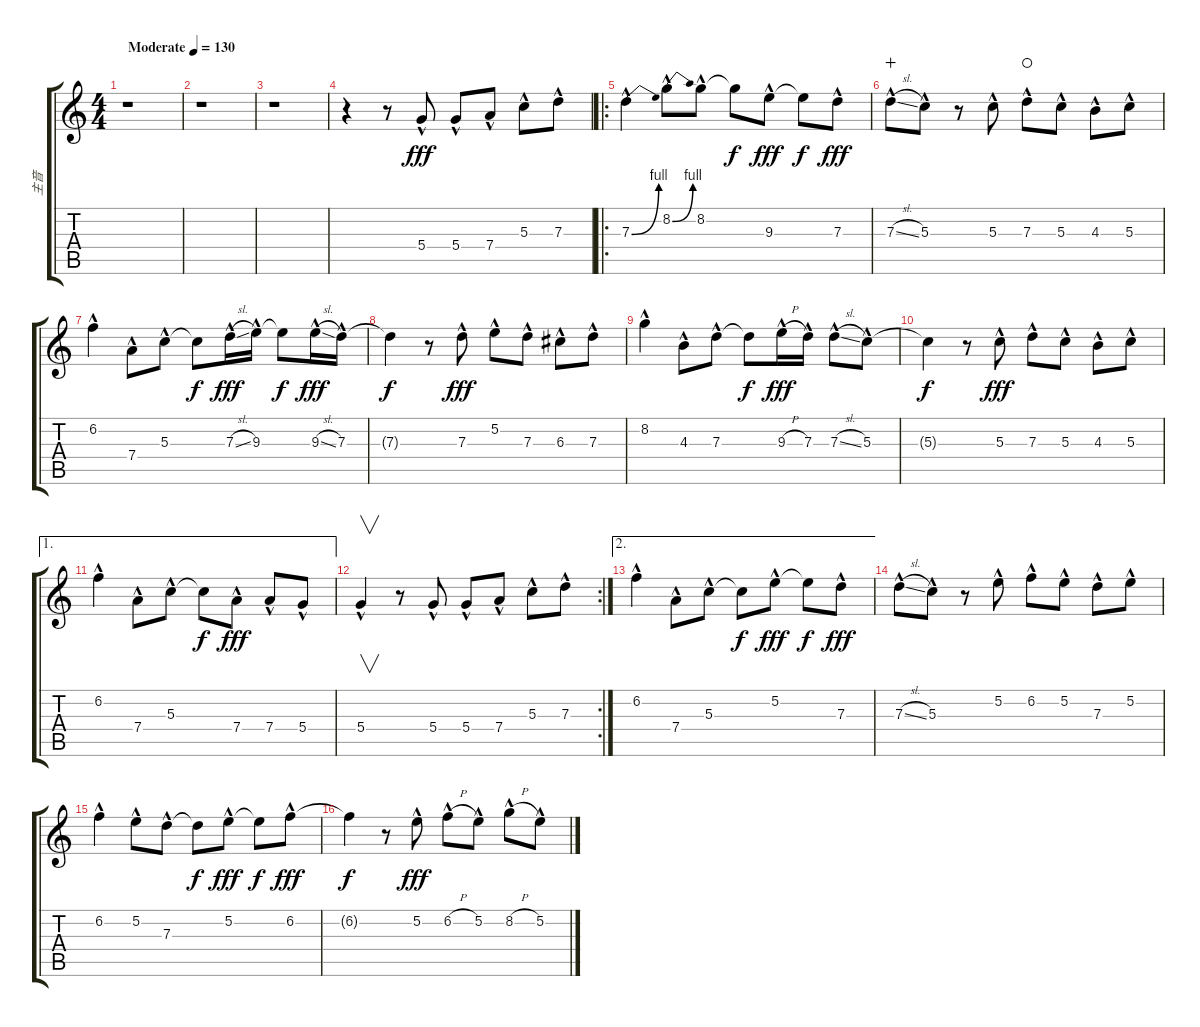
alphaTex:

\track ("主音" "主音") {instrument overdrivenguitar}
\staff {score tabs}
\tuning (E4 B3 G3 D3 A2 E2) {hide}
\ts (4 4)
\tempo (130 "Moderate")
\clef g2
\ks c
r.1{dy fff instrument overdrivenguitar} |
r.1 |
r.1 |
r.4 r.8 5.4{hac}.8 5.4{hac}.8 7.4{hac}.8 5.3{hac}.8 7.3{hac}.8 |
\ro
7.3{be (bend 0 0 60 4) hac}.4 8.2{be (bend 0 0 60 4) hac}.8 8.2{hac}.8 8.2{t}.8{dy f} 9.3{hac}.8{dy fff} 9.3{t}.8{dy f} 7.3{hac}.8{dy fff} |
7.3{sl hac}.8{wahc} 5.3{hac}.8 r.8 5.3{hac}.8 7.3{hac}.8{waho} 5.3{hac}.8 4.3{hac}.8 5.3{hac}.8 |
6.2{hac}.4 7.4{hac}.8 5.3{hac}.8 5.3{t}.8{dy f} 7.3{sl hac}.16{dy fff} 9.3{hac}.16 9.3{t}.8{dy f} 9.3{sl hac}.16{dy fff} 7.3{hac}.16 |
7.3{t}.4{dy f} r.8 7.3{hac}.8{dy fff} 5.2{hac}.8 7.3{hac}.8 6.3{hac}.8 7.3{hac}.8 |
8.2{hac}.4 4.3{hac}.8 7.3{hac}.8 7.3{t}.8{dy f} 9.3{h hac}.16{dy fff} 7.3{hac}.16 7.3{sl hac}.8 5.3{hac}.8 |
5.3{t}.4{dy f} r.8 5.3{hac}.8{dy fff} 7.3{hac}.8 5.3{hac}.8 4.3{hac}.8 5.3{hac}.8 |
\ae 1
6.2{hac}.4 7.4{hac}.8 5.3{hac}.8 5.3{t}.8{dy f} 7.4{hac}.8{dy fff} 7.4{hac}.8 5.4{hac}.8 |
\rc 2
5.4{hac}.4{v} r.8 5.4{hac}.8 5.4{hac}.8 7.4{hac}.8 5.3{hac}.8 7.3{hac}.8 |
\ae 2
6.2{hac}.4 7.4{hac}.8 5.3{hac}.8 5.3{t}.8{dy f} 5.2{hac}.8{dy fff} 5.2{t}.8{dy f} 7.3{hac}.8{dy fff} |
7.3{sl hac}.8 5.3{hac}.8 r.8 5.2{hac}.8 6.2{hac}.8 5.2{hac}.8 7.3{hac}.8 5.2{hac}.8 |
6.2{hac}.4 5.2{hac}.8 7.3{hac}.8 7.3{t}.8{dy f} 5.2{hac}.8{dy fff} 5.2{t}.8{dy f} 6.2{hac}.8{dy fff} |
6.2{t}.4{dy f} r.8 5.2{hac}.8{dy fff} 6.2{h hac}.8 5.2{hac}.8 8.2{h hac}.8 5.2{hac}.8
